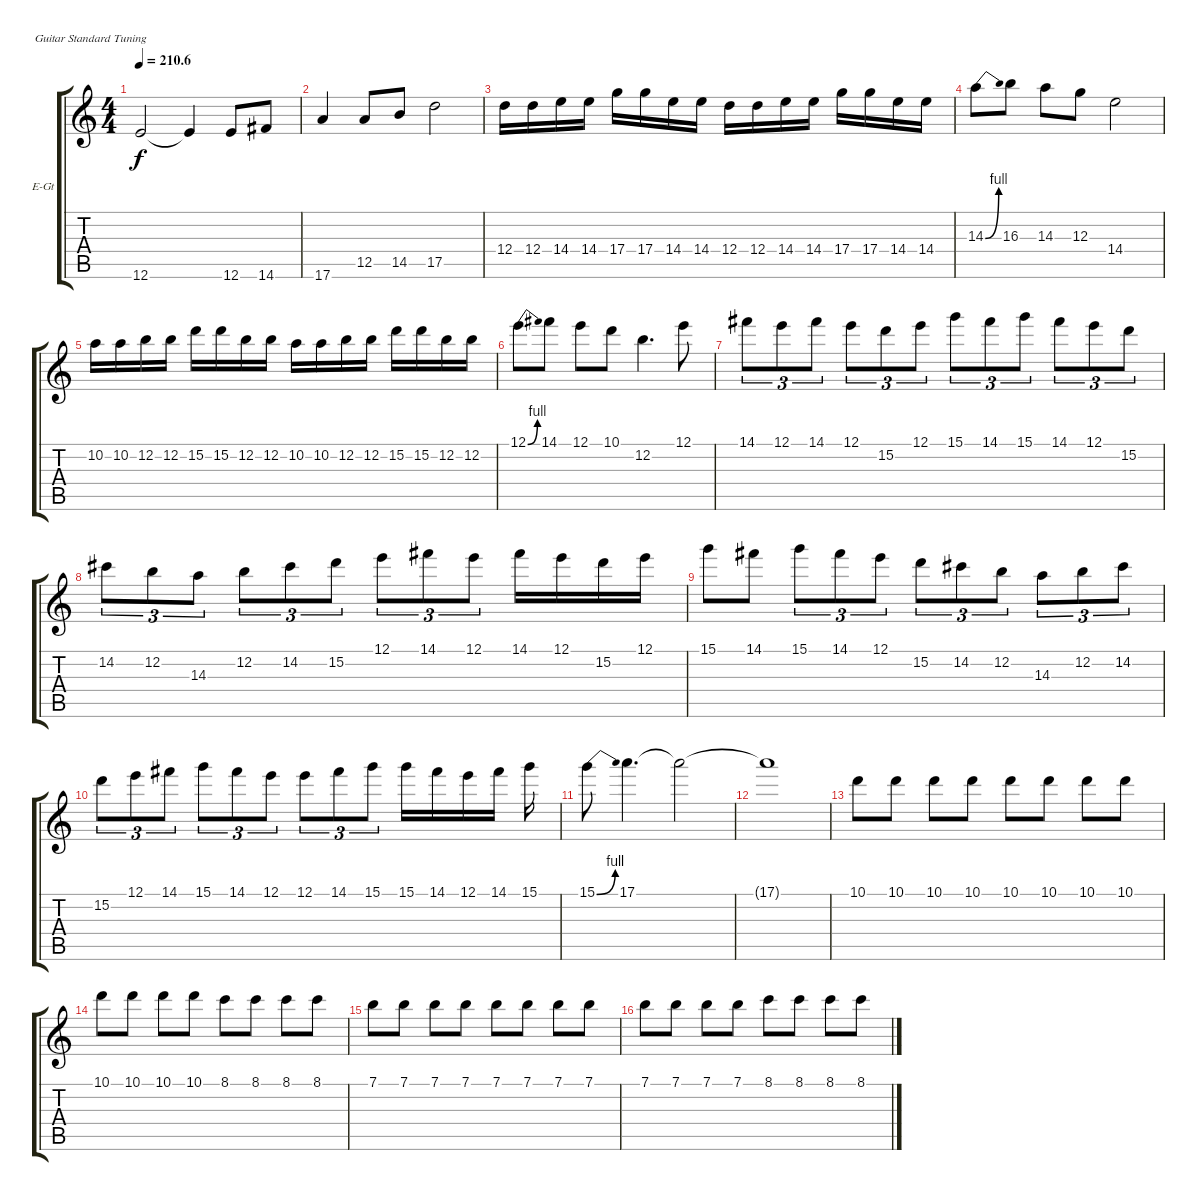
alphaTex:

\defaultSystemsLayout 4
\bracketExtendMode groupsimilarinstruments
\firstSystemTrackNameOrientation horizontal
\otherSystemsTrackNameOrientation horizontal
\track ("Electric Guitar" "E-Gt") {instrument distortionguitar}
\staff {score tabs}
\tuning (E4 B3 G3 D3 A2 E2)
\ts (4 4)
\tempo
210.6
\accidentals auto
\clef g2
\ottava regular
\simile none
\ks c
12.6.2{dy f} 12.6{t}.4 12.6.8 14.6.8 |
17.6.4 12.5.8 14.5.8 17.5.2 |
12.4.16 12.4.16 14.4.16 14.4.16 17.4.16 17.4.16 14.4.16 14.4.16 12.4.16 12.4.16 14.4.16 14.4.16 17.4.16 17.4.16 14.4.16 14.4.16 |
14.3{be (bend 0 0 15 4)}.8 16.3.8 14.3.8 12.3.8 14.4.2 |
10.2.16 10.2.16 12.2.16 12.2.16 15.2.16 15.2.16 12.2.16 12.2.16 10.2.16 10.2.16 12.2.16 12.2.16 15.2.16 15.2.16 12.2.16 12.2.16 |
12.1{be (bend 0 0 15 4)}.8 14.1.8 12.1.8 10.1.8 12.2.4{d} 12.1.8 |
14.1.8{tu (3 2)} 12.1.8{tu (3 2)} 14.1.8{tu (3 2)} 12.1.8{tu (3 2)} 15.2.8{tu (3 2)} 12.1.8{tu (3 2)} 15.1.8{tu (3 2)} 14.1.8{tu (3 2)} 15.1.8{tu (3 2)} 14.1.8{tu (3 2)} 12.1.8{tu (3 2)} 15.2.8{tu (3 2)} |
14.2.8{tu (3 2)} 12.2.8{tu (3 2)} 14.3.8{tu (3 2)} 12.2.8{tu (3 2)} 14.2.8{tu (3 2)} 15.2.8{tu (3 2)} 12.1.8{tu (3 2)} 14.1.8{tu (3 2)} 12.1.8{tu (3 2)} 14.1.16 12.1.16 15.2.16 12.1.16 |
15.1.8 14.1.8 15.1.8{tu (3 2)} 14.1.8{tu (3 2)} 12.1.8{tu (3 2)} 15.2.8{tu (3 2)} 14.2.8{tu (3 2)} 12.2.8{tu (3 2)} 14.3.8{tu (3 2)} 12.2.8{tu (3 2)} 14.2.8{tu (3 2)} |
15.2.8{tu (3 2)} 12.1.8{tu (3 2)} 14.1.8{tu (3 2)} 15.1.8{tu (3 2)} 14.1.8{tu (3 2)} 12.1.8{tu (3 2)} 12.1.8{tu (3 2)} 14.1.8{tu (3 2)} 15.1.8{tu (3 2)} 15.1.16 14.1.16 12.1.16 14.1.16 15.1.16 |
15.1{be (bend 0 0 15 4)}.8 17.1.4{d} 17.1{t}.2 |
17.1{t}.1 |
10.1.8 10.1.8 10.1.8 10.1.8 10.1.8 10.1.8 10.1.8 10.1.8 |
10.1.8 10.1.8 10.1.8 10.1.8 8.1.8 8.1.8 8.1.8 8.1.8 |
7.1.8 7.1.8 7.1.8 7.1.8 7.1.8 7.1.8 7.1.8 7.1.8 |
7.1.8 7.1.8 7.1.8 7.1.8 8.1.8 8.1.8 8.1.8 8.1.8
